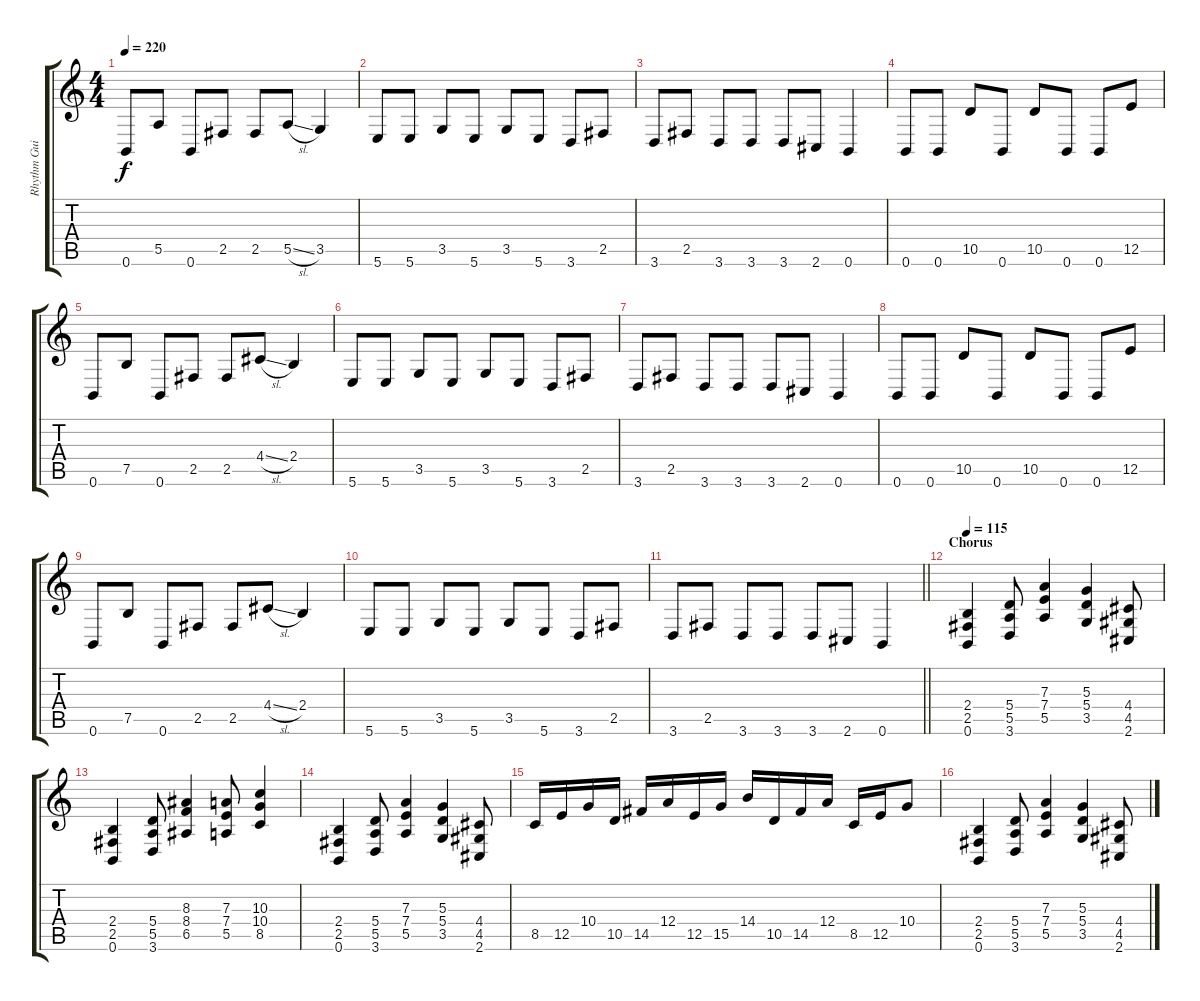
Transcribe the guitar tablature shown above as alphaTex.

\track ("Rhythm Guitar" "Rhythm Gui") {instrument distortionguitar}
\staff {score tabs}
\tuning (B3 Gb3 D3 A2 E2 B1) {hide}
\ts (4 4)
\tempo 220
\clef g2
\ks c
0.6.8{dy f} 5.5.8 0.6.8 2.5.8 2.5.8 5.5{sl}.8 3.5.4 |
5.6.8 5.6.8 3.5.8 5.6.8 3.5.8 5.6.8 3.6.8 2.5.8 |
3.6.8 2.5.8 3.6.8 3.6.8 3.6.8 2.6.8 0.6.4 |
0.6.8 0.6.8 10.5.8 0.6.8 10.5.8 0.6.8 0.6.8 12.5.8 |
0.6.8 7.5.8 0.6.8 2.5.8 2.5.8 4.4{sl}.8 2.4.4 |
5.6.8 5.6.8 3.5.8 5.6.8 3.5.8 5.6.8 3.6.8 2.5.8 |
3.6.8 2.5.8 3.6.8 3.6.8 3.6.8 2.6.8 0.6.4 |
0.6.8 0.6.8 10.5.8 0.6.8 10.5.8 0.6.8 0.6.8 12.5.8 |
0.6.8 7.5.8 0.6.8 2.5.8 2.5.8 4.4{sl}.8 2.4.4 |
5.6.8 5.6.8 3.5.8 5.6.8 3.5.8 5.6.8 3.6.8 2.5.8 |
\barLineRight lightlight
3.6.8 2.5.8 3.6.8 3.6.8 3.6.8 2.6.8 0.6.4 |
\section ("" "Chorus")
\tempo 115
(2.4 2.5 0.6).4 (5.4 5.5 3.6).8 (7.3 7.4 5.5).4 (5.3 5.4 3.5).4 (4.4 4.5 2.6).8 |
(2.4 2.5 0.6).4 (5.4 5.5 3.6).8 (8.3 8.4 6.5).4 (7.3 7.4 5.5).8 (10.3 10.4 8.5).4 |
(2.4 2.5 0.6).4 (5.4 5.5 3.6).8 (7.3 7.4 5.5).4 (5.3 5.4 3.5).4 (4.4 4.5 2.6).8 |
8.5.16 12.5.16 10.4.16 10.5.16 14.5.16 12.4.16 12.5.16 15.5.16 14.4.16 10.5.16 14.5.16 12.4.16 8.5.16 12.5.16 10.4.8 |
(2.4 2.5 0.6).4 (5.4 5.5 3.6).8 (7.3 7.4 5.5).4 (5.3 5.4 3.5).4 (4.4 4.5 2.6).8
